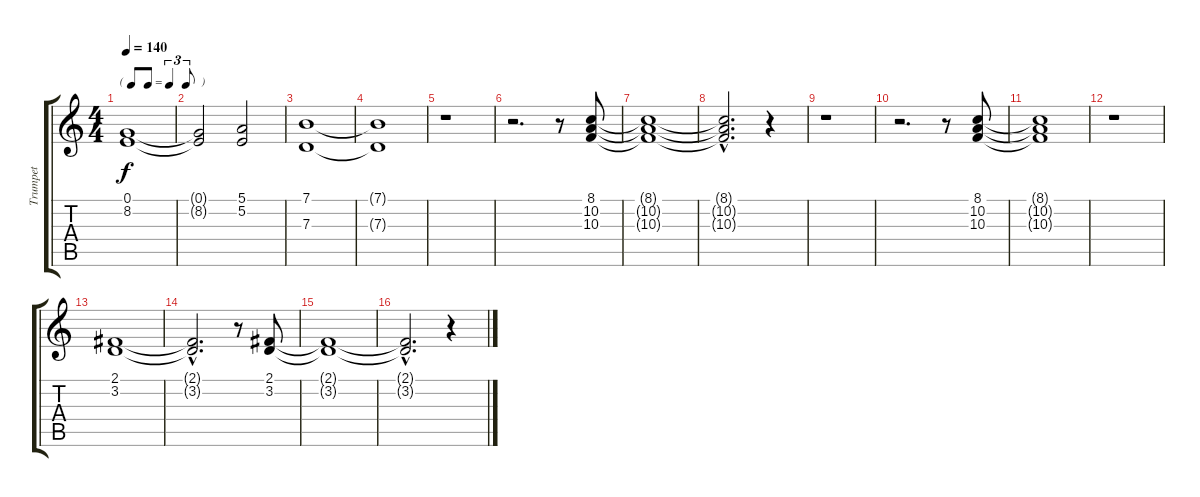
\track ("Trumpet" "Trumpet") {instrument trumpet}
\staff {score tabs}
\tuning (E4 B3 G3 D3 A2 E2) {hide}
\ts (4 4)
\tf triplet8th
\tempo 140
\clef g2
\ks c
(0.1 8.2).1{dy f} |
(0.1{t} 8.2{t}).2 (5.1 5.2).2 |
(7.1 7.3).1 |
(7.1{t} 7.3{t}).1 |
r.1 |
r.2{d} r.8 (8.1 10.2 10.3).8 |
(8.1{t} 10.2{t} 10.3{t}).1 |
(8.1{hac t} 10.2{hac t} 10.3{hac t}).2{d} r.4 |
r.1 |
r.2{d} r.8 (8.1 10.2 10.3).8 |
(8.1{t} 10.2{t} 10.3{t}).1 |
r.1 |
(2.1 3.2).1 |
(2.1{hac t} 3.2{hac t}).2{d} r.8 (2.1 3.2).8 |
(2.1{t} 3.2{t}).1 |
(2.1{hac t} 3.2{hac t}).2{d} r.4
